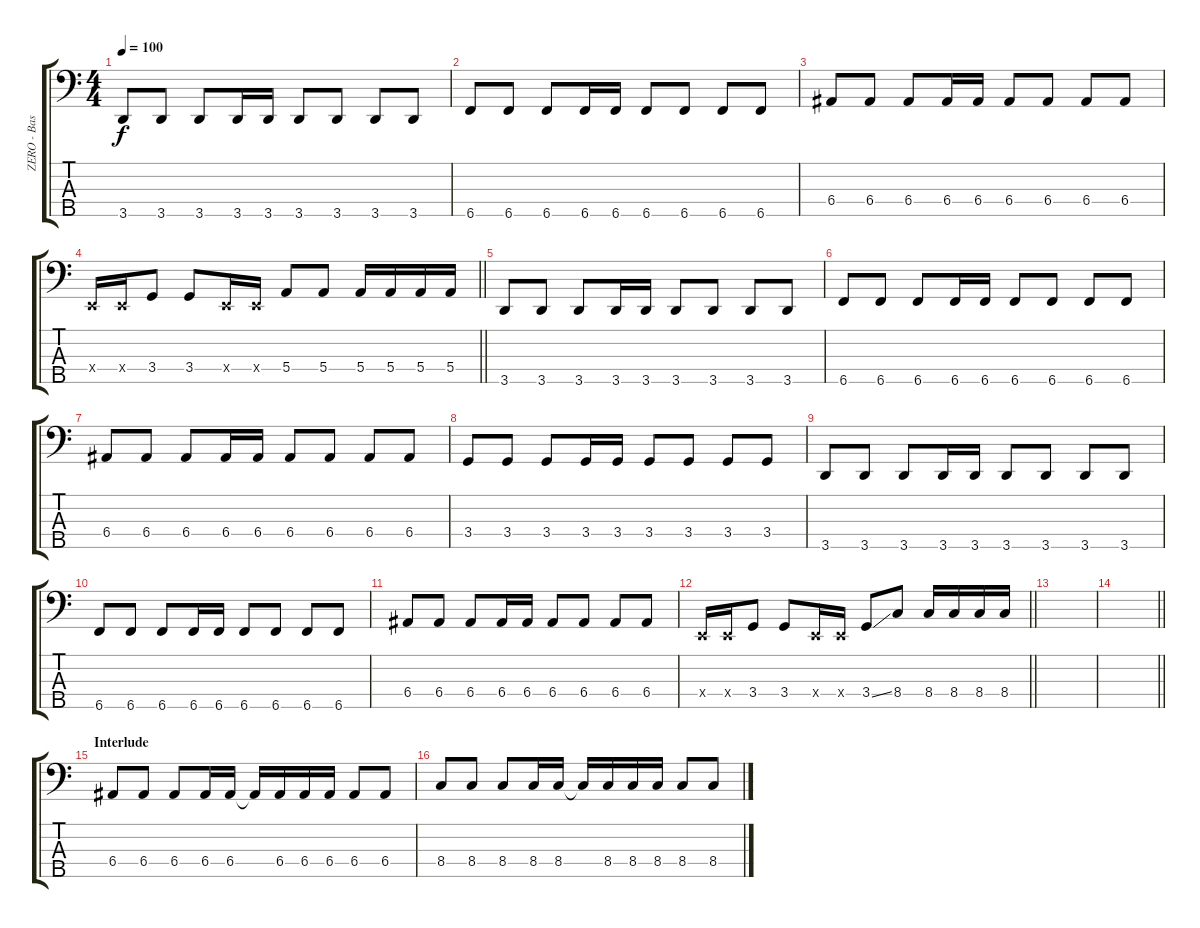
\track ("ZERO - Bass" "ZERO - Bas") {instrument electricbassfinger}
\staff {score tabs}
\tuning (G2 D2 A1 E1 B0) {hide}
\ts (4 4)
\tempo 100
\clef f4
\ks c
3.5.8{dy f} 3.5.8 3.5.8 3.5.16 3.5.16 3.5.8 3.5.8 3.5.8 3.5.8 |
6.5.8 6.5.8 6.5.8 6.5.16 6.5.16 6.5.8 6.5.8 6.5.8 6.5.8 |
6.4.8 6.4.8 6.4.8 6.4.16 6.4.16 6.4.8 6.4.8 6.4.8 6.4.8 |
\barLineRight lightlight
0.4{x}.16 0.4{x}.16 3.4.8 3.4.8 0.4{x}.16 0.4{x}.16 5.4.8 5.4.8 5.4.16 5.4.16 5.4.16 5.4.16 |
\section ("" "")
3.5.8 3.5.8 3.5.8 3.5.16 3.5.16 3.5.8 3.5.8 3.5.8 3.5.8 |
6.5.8 6.5.8 6.5.8 6.5.16 6.5.16 6.5.8 6.5.8 6.5.8 6.5.8 |
6.4.8 6.4.8 6.4.8 6.4.16 6.4.16 6.4.8 6.4.8 6.4.8 6.4.8 |
3.4.8 3.4.8 3.4.8 3.4.16 3.4.16 3.4.8 3.4.8 3.4.8 3.4.8 |
3.5.8 3.5.8 3.5.8 3.5.16 3.5.16 3.5.8 3.5.8 3.5.8 3.5.8 |
6.5.8 6.5.8 6.5.8 6.5.16 6.5.16 6.5.8 6.5.8 6.5.8 6.5.8 |
6.4.8 6.4.8 6.4.8 6.4.16 6.4.16 6.4.8 6.4.8 6.4.8 6.4.8 |
\barLineRight lightlight
0.4{x}.16 0.4{x}.16 3.4.8 3.4.8 0.4{x}.16 0.4{x}.16 3.4{ss}.8 8.4.8 8.4.16 8.4.16 8.4.16 8.4.16 |
|
\barLineRight lightlight
|
\section ("" "Interlude")
6.4.8 6.4.8 6.4.8 6.4.16 6.4.16 6.4{t}.16 6.4.16 6.4.16 6.4.16 6.4.8 6.4.8 |
8.4.8 8.4.8 8.4.8 8.4.16 8.4.16 8.4{t}.16 8.4.16 8.4.16 8.4.16 8.4.8 8.4.8
